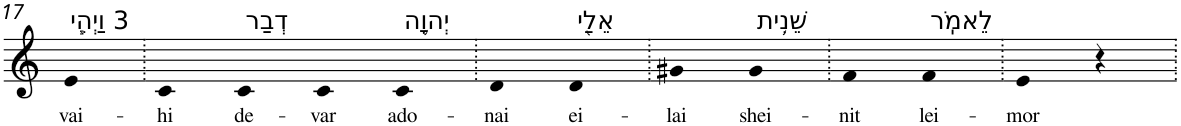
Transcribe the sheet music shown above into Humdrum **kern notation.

**kern	**text
*part1	*part1
*staff1	*staff1
*I"Piano	*
*I'Pno	*
!!LO:PB:g=z
*clefG2	*
*k[]	*
=17	=17
!LO:TX:a:t=3 וַיְהִ֧י	!
!	!LO:LY:b
4e	vai-
=18.	=18.
!	!LO:LY:b
4c	-hi
!LO:TX:a:t=דְבַר	!
!	!LO:LY:b
4c	de-
!	!LO:LY:b
4c	-var
!LO:TX:a:t=יְהוָ֛ה	!
!	!LO:LY:b
4c	ado-
=19.	=19.
!	!LO:LY:b
4d	-nai
!LO:TX:a:t=אֵלַ֖י	!
!	!LO:LY:b
4d	ei-
=20.	=20.
!	!LO:LY:b
4g#X	-lai
!LO:TX:a:t=שֵׁנִ֥ית	!
!	!LO:LY:b
4g#	shei-
=21.	=21.
!	!LO:LY:b
4f	-nit
!LO:TX:a:t=לֵאמֹֽר	!
!	!LO:LY:b
4f	lei-
=22.	=22.
!	!LO:LY:b
4e	-mor
4r	.
=.	=.
*-	*-
